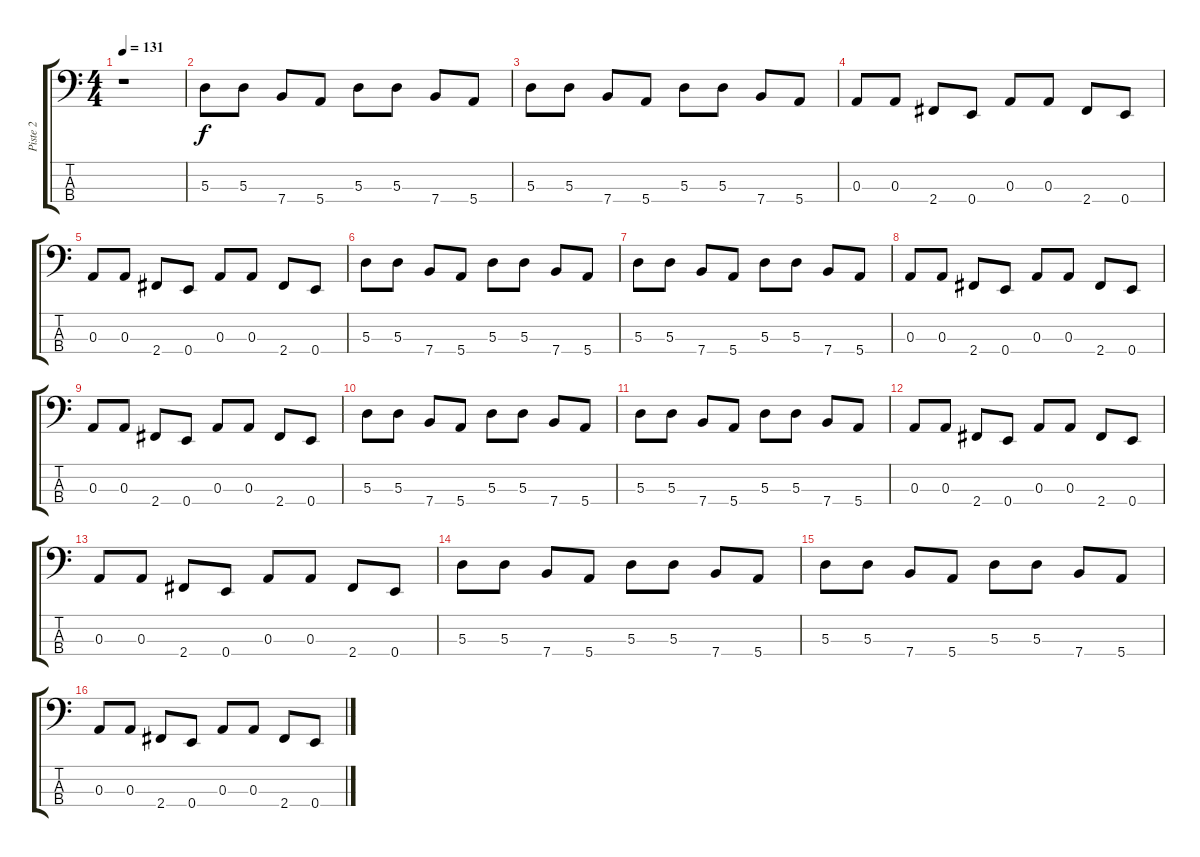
\track ("Piste 2" "Piste 2") {instrument electricbasspick}
\staff {score tabs}
\tuning (G2 D2 A1 E1) {hide}
\ts (4 4)
\tempo 131
\clef f4
\ks c
r.1{dy f} |
5.3.8 5.3.8 7.4.8 5.4.8 5.3.8 5.3.8 7.4.8 5.4.8 |
5.3.8 5.3.8 7.4.8 5.4.8 5.3.8 5.3.8 7.4.8 5.4.8 |
0.3.8 0.3.8 2.4.8 0.4.8 0.3.8 0.3.8 2.4.8 0.4.8 |
0.3.8 0.3.8 2.4.8 0.4.8 0.3.8 0.3.8 2.4.8 0.4.8 |
5.3.8 5.3.8 7.4.8 5.4.8 5.3.8 5.3.8 7.4.8 5.4.8 |
5.3.8 5.3.8 7.4.8 5.4.8 5.3.8 5.3.8 7.4.8 5.4.8 |
0.3.8 0.3.8 2.4.8 0.4.8 0.3.8 0.3.8 2.4.8 0.4.8 |
0.3.8 0.3.8 2.4.8 0.4.8 0.3.8 0.3.8 2.4.8 0.4.8 |
5.3.8 5.3.8 7.4.8 5.4.8 5.3.8 5.3.8 7.4.8 5.4.8 |
5.3.8 5.3.8 7.4.8 5.4.8 5.3.8 5.3.8 7.4.8 5.4.8 |
0.3.8 0.3.8 2.4.8 0.4.8 0.3.8 0.3.8 2.4.8 0.4.8 |
0.3.8 0.3.8 2.4.8 0.4.8 0.3.8 0.3.8 2.4.8 0.4.8 |
5.3.8 5.3.8 7.4.8 5.4.8 5.3.8 5.3.8 7.4.8 5.4.8 |
5.3.8 5.3.8 7.4.8 5.4.8 5.3.8 5.3.8 7.4.8 5.4.8 |
0.3.8 0.3.8 2.4.8 0.4.8 0.3.8 0.3.8 2.4.8 0.4.8
